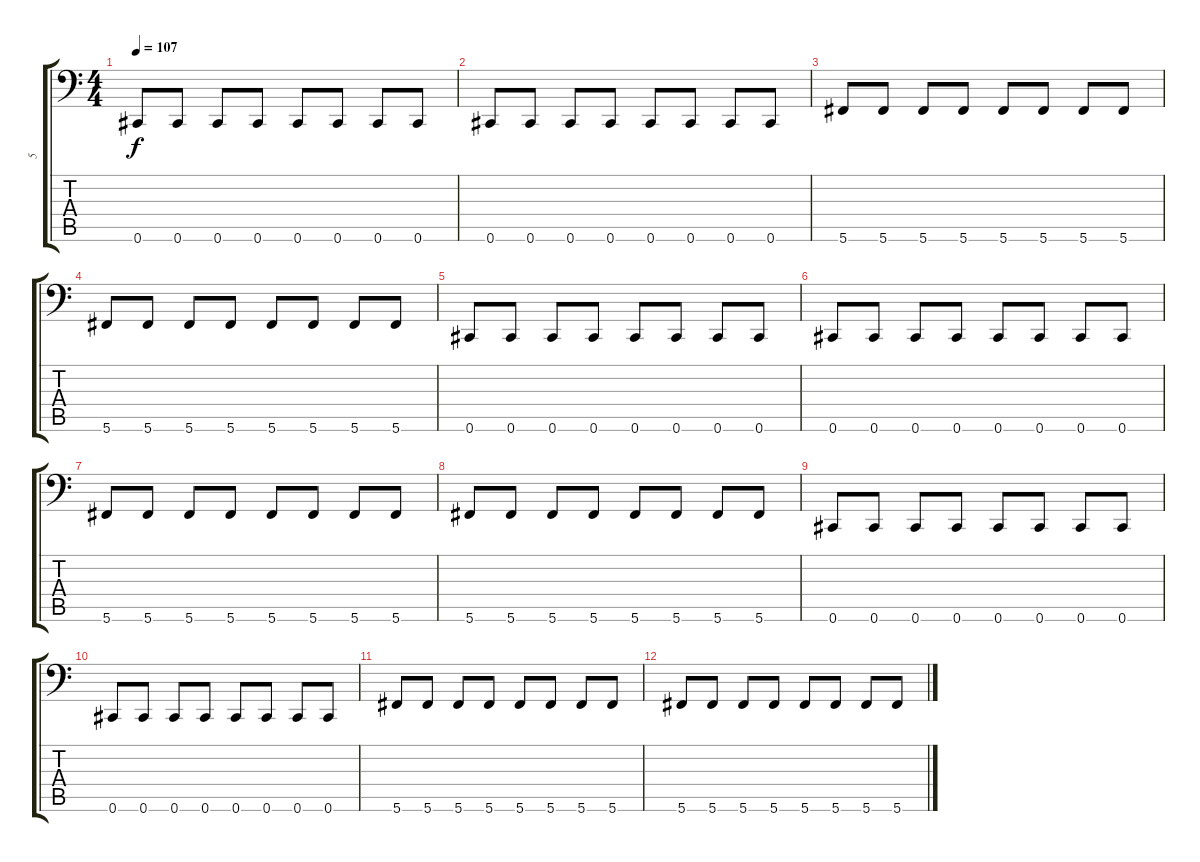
\track ("5" "5") {instrument electricbasspick}
\staff {score tabs}
\tuning (Eb3 Bb2 Gb2 Db2 Ab1 Db1) {hide}
\ts (4 4)
\tempo 107
\clef f4
\ks c
0.6.8{dy f volume 12} 0.6.8 0.6.8 0.6.8 0.6.8 0.6.8 0.6.8 0.6.8 |
0.6.8 0.6.8 0.6.8 0.6.8 0.6.8 0.6.8 0.6.8 0.6.8 |
5.6.8 5.6.8 5.6.8 5.6.8 5.6.8 5.6.8 5.6.8 5.6.8 |
5.6.8 5.6.8 5.6.8 5.6.8 5.6.8 5.6.8 5.6.8 5.6.8 |
0.6.8 0.6.8 0.6.8 0.6.8 0.6.8 0.6.8 0.6.8 0.6.8 |
0.6.8 0.6.8 0.6.8 0.6.8 0.6.8 0.6.8 0.6.8 0.6.8 |
5.6.8 5.6.8 5.6.8 5.6.8 5.6.8 5.6.8 5.6.8 5.6.8 |
5.6.8 5.6.8 5.6.8 5.6.8 5.6.8 5.6.8 5.6.8 5.6.8 |
0.6.8 0.6.8 0.6.8 0.6.8 0.6.8 0.6.8 0.6.8 0.6.8 |
0.6.8 0.6.8 0.6.8 0.6.8 0.6.8 0.6.8 0.6.8 0.6.8 |
5.6.8 5.6.8 5.6.8 5.6.8 5.6.8 5.6.8 5.6.8 5.6.8 |
5.6.8 5.6.8 5.6.8 5.6.8 5.6.8 5.6.8 5.6.8 5.6.8
